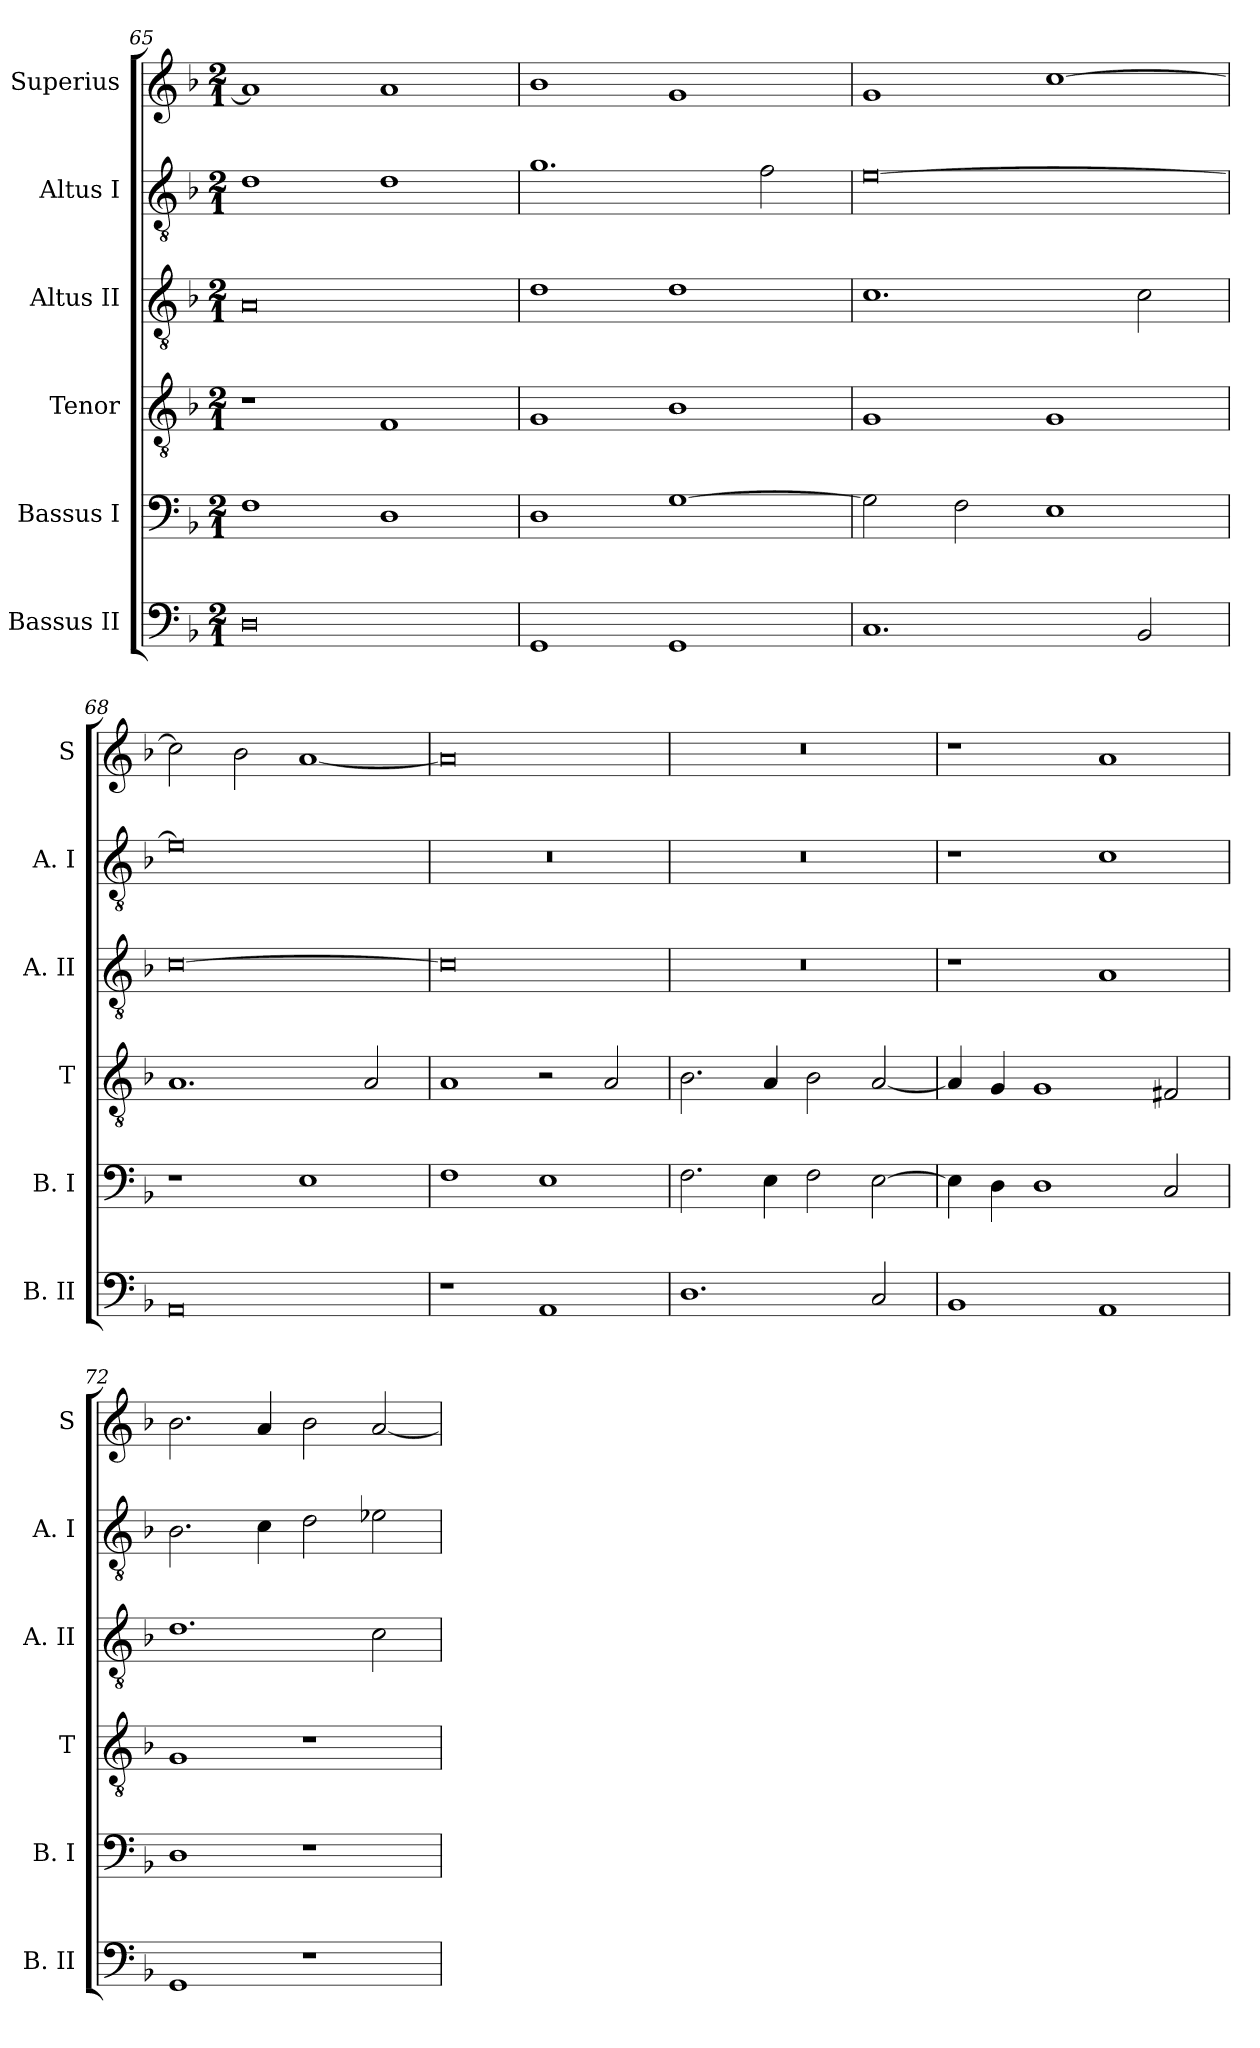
**kern	**kern	**kern	**kern	**kern	**kern
*part6	*part5	*part4	*part3	*part2	*part1
*staff6	*staff5	*staff4	*staff3	*staff2	*staff1
*I"Bassus II	*I"Bassus I	*I"Tenor	*I"Altus II	*I"Altus I	*I"Superius
*I'B. II	*I'B. I	*I'T	*I'A. II	*I'A. I	*I'S
*clefF4	*clefF4	*clefGv2	*clefGv2	*clefGv2	*clefG2
*k[b-]	*k[b-]	*k[b-]	*k[b-]	*k[b-]	*k[b-]
*F:	*F:	*F:	*F:	*F:	*F:
*M2/1	*M2/1	*M2/1	*M2/1	*M2/1	*M2/1
=65	=65	=65	=65	=65	=65
0D	1F	1r	0A	1d	1a]
.	1D	1F	.	1d	1a
=66	=66	=66	=66	=66	=66
1GG	1D	1G	1d	1.g	1b-
1GG	[1G	1B-	1d	.	1g
.	.	.	.	2f	.
=67	=67	=67	=67	=67	=67
1.C	2G]	1G	1.c	[0e	1g
.	2F	.	.	.	.
.	1E	1G	.	.	[1cc
2BB-	.	.	2c	.	.
=68	=68	=68	=68	=68	=68
0AA	1r	1.A	[0c	0e]	2cc]
.	.	.	.	.	2b-
.	1E	.	.	.	[1a
.	.	2A	.	.	.
=69	=69	=69	=69	=69	=69
1r	1F	1A	0c]	0r	0a]
1AA	1E	2r	.	.	.
.	.	2A	.	.	.
=70	=70	=70	=70	=70	=70
1.D	2.F	2.B-	0r	0r	0r
.	4E	4A	.	.	.
.	2F	2B-	.	.	.
2C	[2E	[2A	.	.	.
=71	=71	=71	=71	=71	=71
1BB-	4E]	4A]	1r	1r	1r
.	4D	4G	.	.	.
.	1D	1G	.	.	.
1AA	.	.	1A	1c	1a
.	2C	2F#X	.	.	.
=72	=72	=72	=72	=72	=72
1GG	1D	1G	1.d	2.B-	2.b-
.	.	.	.	4c	4a
1r	1r	1r	.	2d	2b-
.	.	.	2c	2e-X	[2a
=	=	=	=	=	=
*-	*-	*-	*-	*-	*-
